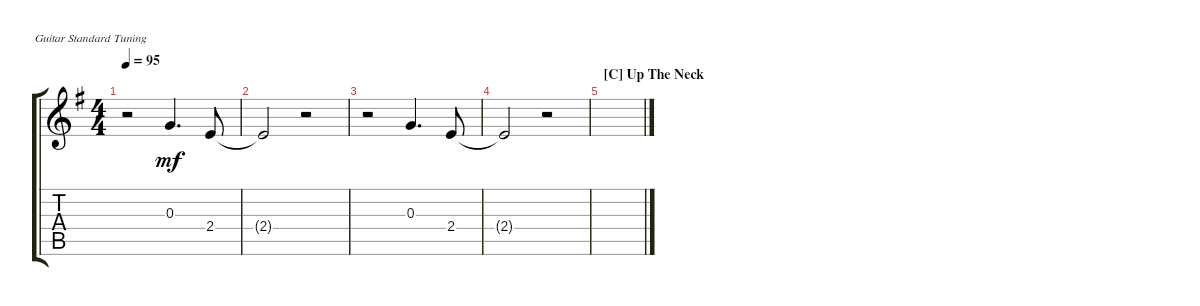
\defaultSystemsLayout 4
\bracketExtendMode groupsimilarinstruments
\singleTrackTrackNamePolicy hidden
\multiTrackTrackNamePolicy hidden
\otherSystemsTrackNameOrientation horizontal
\track ("Steel Guitar" "S-Gt") {mute instrument acousticguitarsteel}
\staff {score tabs}
\tuning (E4 B3 G3 D3 A2 E2)
\ts (4 4)
\tempo 95
\clef g2
\ks g
r.2{dy mf} 0.3.4{d} 2.4.8 |
2.4{t}.2 r.2 |
r.2 0.3.4{d} 2.4.8 |
2.4{t}.2 r.2 |
\section ("C" "Up The Neck")
